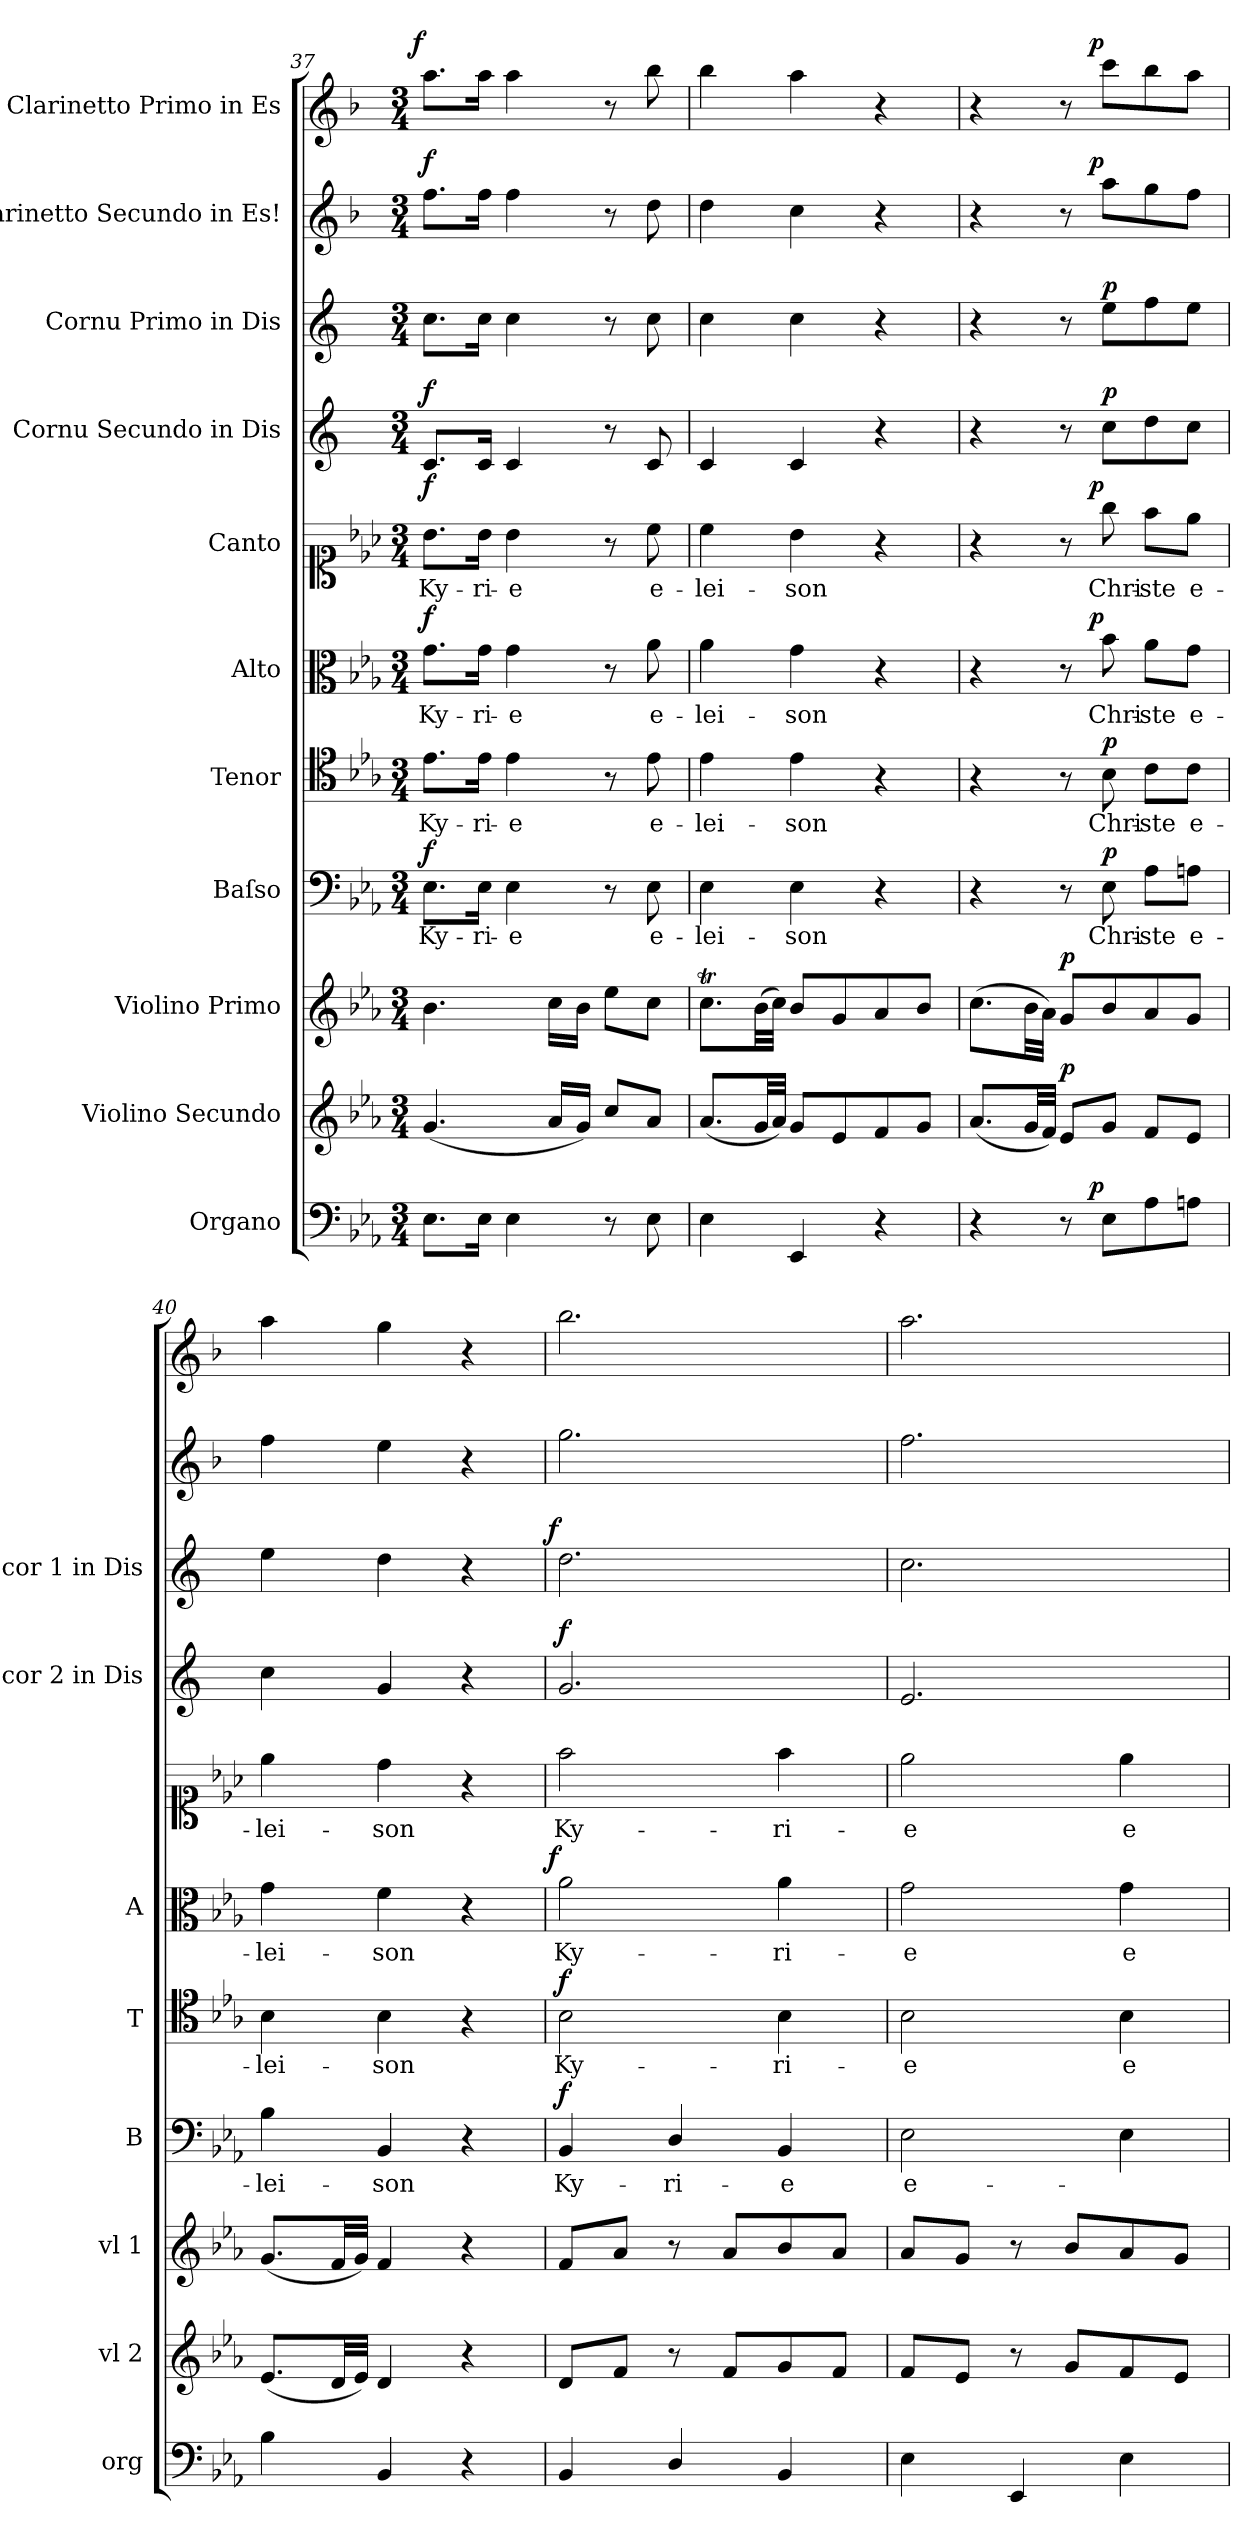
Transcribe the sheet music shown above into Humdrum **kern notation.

**kern	**dynam	**kern	**dynam	**kern	**dynam	**kern	**text	**dynam	**kern	**text	**dynam	**kern	**text	**dynam	**kern	**text	**dynam	**kern	**dynam	**kern	**dynam	**kern	**dynam	**kern	**dynam
*part11	*part11	*part10	*part10	*part9	*part9	*part8	*part8	*part8	*part7	*part7	*part7	*part6	*part6	*part6	*part5	*part5	*part5	*part4	*part4	*part3	*part3	*part2	*part2	*part1	*part1
*staff11	*staff11	*staff10	*staff10	*staff9	*staff9	*staff8	*staff8	*staff8	*staff7	*staff7	*staff7	*staff6	*staff6	*staff6	*staff5	*staff5	*staff5	*staff4	*staff4	*staff3	*staff3	*staff2	*staff2	*staff1	*staff1
*I"Organo	*	*I"Violino Secundo	*	*I"Violino Primo	*	*I"Baſso	*	*	*I"Tenor	*	*	*I"Alto	*	*	*I"Canto	*	*	*I"Cornu Secundo in Dis	*	*I"Cornu Primo in Dis	*	*I"Clarinetto Secundo in Es!	*	*I"Clarinetto Primo in Es	*
*I'org	*	*I'vl 2	*	*I'vl 1	*	*I'B	*	*	*I'T	*	*	*I'A	*	*	*	*	*	*I'cor 2 in Dis	*	*I'cor 1 in Dis	*	*	*	*	*
*clefF4	*	*clefG2	*	*clefG2	*	*clefF4	*	*	*clefC4	*	*	*clefC3	*	*	*clefC1	*	*	*clefG2	*	*clefG2	*	*clefG2	*	*clefG2	*
*	*	*	*	*	*	*	*	*	*	*	*	*	*	*	*	*	*	*ITrd-2c-3	*	*ITrd-2c-3	*	*ITrd1c2	*	*ITrd1c2	*
*k[b-e-a-]	*	*k[b-e-a-]	*	*k[b-e-a-]	*	*k[b-e-a-]	*	*	*k[b-e-a-]	*	*	*k[b-e-a-]	*	*	*k[b-e-a-]	*	*	*k[b-e-a-]	*	*k[b-e-a-]	*	*k[b-e-a-]	*	*k[b-e-a-]	*
*E-:	*	*E-:	*	*E-:	*	*E-:	*	*	*E-:	*	*	*E-:	*	*	*E-:	*	*	*E-:	*	*E-:	*	*E-:	*	*E-:	*
*M3/4	*	*M3/4	*	*M3/4	*	*M3/4	*	*	*M3/4	*	*	*M3/4	*	*	*M3/4	*	*	*M3/4	*	*M3/4	*	*M3/4	*	*M3/4	*
=37	=37	=37	=37	=37	=37	=37	=37	=37	=37	=37	=37	=37	=37	=37	=37	=37	=37	=37	=37	=37	=37	=37	=37	=37	=37
!	!LO:DY:a	!	!LO:DY:a	!	!LO:DY:a	!	!	!LO:DY:a	!	!	!LO:DY:a	!	!	!LO:DY:a	!	!	!LO:DY:a	!	!LO:DY:a	!	!LO:DY:a	!	!LO:DY:a	!	!LO:DY:a:rj
8.E-\L	for.	(<4.g/	for	4.b-\	for.	8.E-\L	Ky-	f.	8.e-\L	Ky-	for	8.g\L	Ky-	f.	8.b-\L	Ky-	f	8.e-/L	f.	8.ee-\L	for	8.ee-\L	f.	8.gg\L	f.
16E-\Jk	.	.	.	.	.	16E-\Jk	-ri-	.	16e-\Jk	-ri-	.	16g\Jk	-ri-	.	16b-\Jk	-ri-	.	16e-/Jk	.	16ee-\Jk	.	16ee-\Jk	.	16gg\Jk	.
4E-\	.	.	.	.	.	4E-\	-e	.	4e-\	-e	.	4g\	-e	.	4b-\	-e	.	4e-/	.	4ee-\	.	4ee-\	.	4gg\	.
.	.	16a-/LL	.	16cc\LL	.	.	.	.	.	.	.	.	.	.	.	.	.	.	.	.	.	.	.	.	.
.	.	16g/JJ)	.	16b-\JJ	.	.	.	.	.	.	.	.	.	.	.	.	.	.	.	.	.	.	.	.	.
8r	.	8cc/L	.	8ee-\L	.	8r	.	.	8r	.	.	8r	.	.	8r	.	.	8r	.	8r	.	8r	.	8r	.
8E-\	.	8a-/J	.	8cc\J	.	8E-\	e-	.	8e-\	e-	.	8a-\	e-	.	8cc\	e-	.	8e-/	.	8ee-\	.	8cc\	.	8aa-\	.
=38	=38	=38	=38	=38	=38	=38	=38	=38	=38	=38	=38	=38	=38	=38	=38	=38	=38	=38	=38	=38	=38	=38	=38	=38	=38
4E-\	.	(<8.a-/L	.	8.ccT\L	.	4E-\	-lei-	.	4e-\	-lei-	.	4a-\	-lei-	.	4cc\	-lei-	.	4e-/	.	4ee-\	.	4cc\	.	4aa-\	.
.	.	32g/LL	.	(>32b-\LL	.	.	.	.	.	.	.	.	.	.	.	.	.	.	.	.	.	.	.	.	.
.	.	32a-/JJJ)	.	32cc\JJJ)	.	.	.	.	.	.	.	.	.	.	.	.	.	.	.	.	.	.	.	.	.
4EE-/	.	8g/L	.	8b-/L	.	4E-\	-son	.	4e-\	-son	.	4g\	-son	.	4b-\	-son	.	4e-/	.	4ee-\	.	4b-\	.	4gg\	.
.	.	8e-/	.	8g/	.	.	.	.	.	.	.	.	.	.	.	.	.	.	.	.	.	.	.	.	.
4r	.	8f/	.	8a-/	.	4r	.	.	4r	.	.	4r	.	.	4r	.	.	4r	.	4r	.	4r	.	4r	.
.	.	8g/J	.	8b-/J	.	.	.	.	.	.	.	.	.	.	.	.	.	.	.	.	.	.	.	.	.
=39	=39	=39	=39	=39	=39	=39	=39	=39	=39	=39	=39	=39	=39	=39	=39	=39	=39	=39	=39	=39	=39	=39	=39	=39	=39
4r	.	(<8.a-/L	.	(>8.cc\L	.	4r	.	.	4r	.	.	4r	.	.	4r	.	.	4r	.	4r	.	4r	.	4r	.
.	.	32g/LL	.	32b-\LL	.	.	.	.	.	.	.	.	.	.	.	.	.	.	.	.	.	.	.	.	.
.	.	32f/JJJ)	.	32a-\JJJ)	.	.	.	.	.	.	.	.	.	.	.	.	.	.	.	.	.	.	.	.	.
!	!	!	!LO:DY:a	!	!LO:DY:a	!	!	!	!	!	!	!	!	!	!	!	!	!	!	!	!	!	!	!	!
8r	.	8e-/L	p.	8g/L	p.	8r	.	.	8r	.	.	8r	.	.	8r	.	.	8r	.	8r	.	8r	.	8r	.
!	!LO:DY:a:rj	!	!	!	!	!	!	!LO:DY:a	!	!	!LO:DY:a	!	!	!LO:DY:a:rj	!	!	!LO:DY:a:rj	!	!LO:DY:a	!	!LO:DY:a	!	!LO:DY:a:rj	!	!LO:DY:a:rj
8E-\L	p.	8g/J	.	8b-/	.	8E-\	Chri-	p.	8B-\	Chri-	p	8b-\	Chri-	p	8gg\	Chri-	p	8ee-\L	p.	8gg\L	p	8gg\L	p.	8bb-\L	p.
8A-\	.	8f/L	.	8a-/	.	8A-\L	-ste	.	8c\L	-ste	.	8a-\L	-ste	.	8ff\L	-ste	.	8ff\	.	8aa-\	.	8ff\	.	8aa-\	.
8An\J	.	8e-/J	.	8g/J	.	8An\J	e-	.	8c\J	e-	.	8g\J	e-	.	8ee-\J	e-	.	8ee-\J	.	8gg\J	.	8ee-\J	.	8gg\J	.
=40	=40	=40	=40	=40	=40	=40	=40	=40	=40	=40	=40	=40	=40	=40	=40	=40	=40	=40	=40	=40	=40	=40	=40	=40	=40
4B-\	.	(<8.e-/L	.	(<8.g/L	.	4B-\	-lei-	.	4B-\	-lei-	.	4g\	-lei-	.	4ee-\	-lei-	.	4ee-\	.	4gg\	.	4ee-\	.	4gg\	.
.	.	32d/LL	.	32f/LL	.	.	.	.	.	.	.	.	.	.	.	.	.	.	.	.	.	.	.	.	.
.	.	32e-/JJJ)	.	32g/JJJ)	.	.	.	.	.	.	.	.	.	.	.	.	.	.	.	.	.	.	.	.	.
4BB-/	.	4d/	.	4f/	.	4BB-/	-son	.	4B-\	-son	.	4f\	-son	.	4dd\	-son	.	4b-/	.	4ff\	.	4dd\	.	4ff\	.
4r	.	4r	.	4r	.	4r	.	.	4r	.	.	4r	.	.	4r	.	.	4r	.	4r	.	4r	.	4r	.
=41	=41	=41	=41	=41	=41	=41	=41	=41	=41	=41	=41	=41	=41	=41	=41	=41	=41	=41	=41	=41	=41	=41	=41	=41	=41
!	!LO:DY:a	!	!LO:DY:a	!	!LO:DY:a	!	!	!LO:DY:a	!	!	!LO:DY:a	!	!	!LO:DY:a:rj	!	!	!	!	!LO:DY:a	!	!LO:DY:a:rj	!	!	!	!
4BB-/	for	8d/L	for	8f/L	for	4BB-/	Ky-	f.	2B-\	Ky-	f.	2a-\	Ky-	f.	2ff\	Ky-	.	2.b-/	f.	2.ff\	f.	2.ff\	.	2.aa-\	.
.	.	8f/J	.	8a-/J	.	.	.	.	.	.	.	.	.	.	.	.	.	.	.	.	.	.	.	.	.
4D/	.	8r	.	8r	.	4D/	-ri-	.	.	.	.	.	.	.	.	.	.	.	.	.	.	.	.	.	.
.	.	8f/L	.	8a-/L	.	.	.	.	.	.	.	.	.	.	.	.	.	.	.	.	.	.	.	.	.
4BB-/	.	8g/	.	8b-/	.	4BB-/	-e	.	4B-\	-ri-	.	4a-\	-ri-	.	4ff\	-ri-	.	.	.	.	.	.	.	.	.
.	.	8f/J	.	8a-/J	.	.	.	.	.	.	.	.	.	.	.	.	.	.	.	.	.	.	.	.	.
=42	=42	=42	=42	=42	=42	=42	=42	=42	=42	=42	=42	=42	=42	=42	=42	=42	=42	=42	=42	=42	=42	=42	=42	=42	=42
4E-\	.	8f/L	.	8a-/L	.	2E-\	e-	.	2B-\	-e	.	2g\	-e	.	2ee-\	-e	.	2.g/	.	2.ee-\	.	2.ee-\	.	2.gg\	.
.	.	8e-/J	.	8g/J	.	.	.	.	.	.	.	.	.	.	.	.	.	.	.	.	.	.	.	.	.
4EE-/	.	8r	.	8r	.	.	.	.	.	.	.	.	.	.	.	.	.	.	.	.	.	.	.	.	.
.	.	8g/L	.	8b-/L	.	.	.	.	.	.	.	.	.	.	.	.	.	.	.	.	.	.	.	.	.
4E-\	.	8f/	.	8a-/	.	4E-\	.	.	4B-\	e-	.	4g\	e-	.	4ee-\	e-	.	.	.	.	.	.	.	.	.
.	.	8e-/J	.	8g/J	.	.	.	.	.	.	.	.	.	.	.	.	.	.	.	.	.	.	.	.	.
=	=	=	=	=	=	=	=	=	=	=	=	=	=	=	=	=	=	=	=	=	=	=	=	=	=
*-	*-	*-	*-	*-	*-	*-	*-	*-	*-	*-	*-	*-	*-	*-	*-	*-	*-	*-	*-	*-	*-	*-	*-	*-	*-
